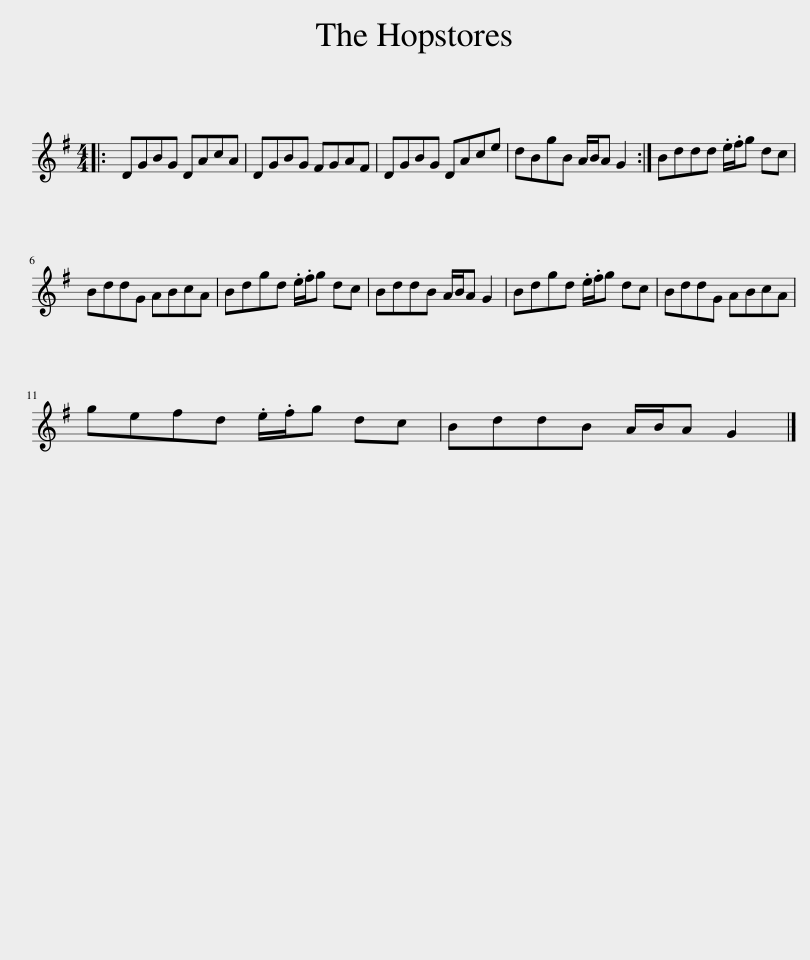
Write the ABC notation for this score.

X:1
L:1/8
M:4/4
I:linebreak $
K:G
V:1 treble
V:1
|: DGBG DAcA | DGBG FGAF | DGBG DAce | dBgB A/B/A G2 :| Bddd .e/.f/g dc |$ %5
 BddG ABcA | Bdgd .e/.f/g dc | BddB A/B/A G2 | Bdgd .e/.f/g dc | BddG ABcA |$ %10
 gefd .e/.f/g dc | BddB A/B/A G2 |] %12
